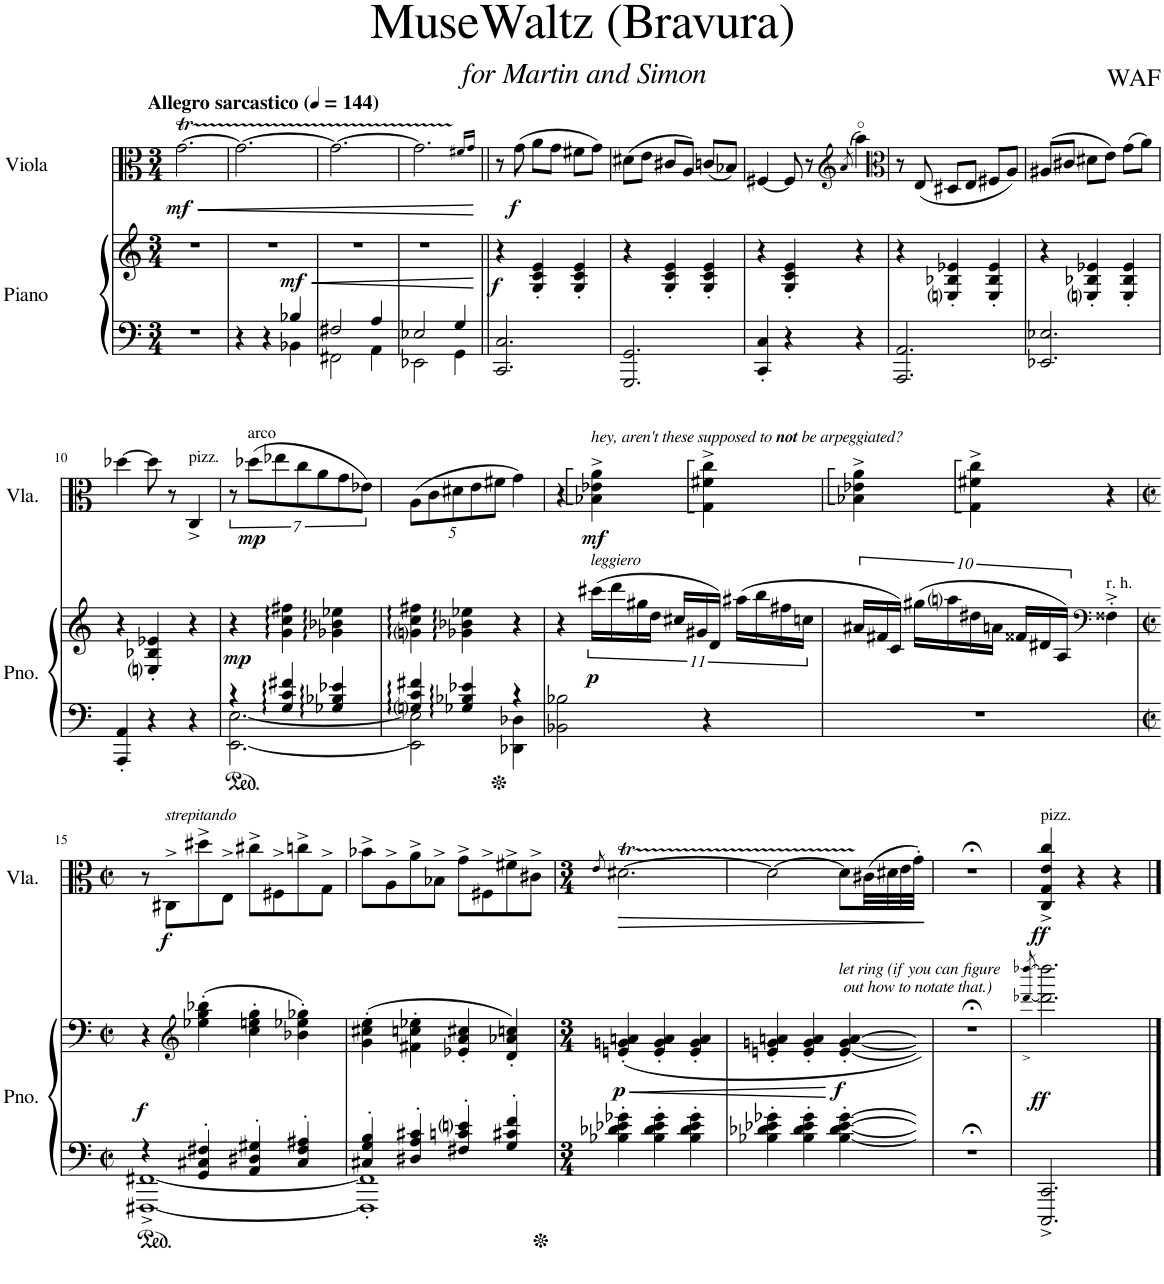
**kern	**kern	**dynam	**kern	**dynam
*part2	*part2	*part2	*part1	*part1
*staff3	*staff2	*staff2/3	*staff1	*staff1
*I"Piano	*	*	*I"Viola	*
*I'Pno.	*	*	*I'Vla.	*
*clefF4	*clefG2	*	*clefC3	*
*k[]	*k[]	*	*k[]	*
*M3/4	*M3/4	*	*M3/4	*
*MM144	*MM144	*	*MM144	*
=1	=1	=1	=1	=1
!	!	!	!LO:TX:a:B:t=Allegro sarcastico	!
!	!	!	!	!LO:HP:b
!	!	!	!	!LO:DY:n=1:b
2.r	2.r	.	[2.gT\	< mf
=2	=2	=2	=2	=2
*^	*	*	*	*
4r	2ryy	2.r	.	2.g\_	.
4r	.	.	.	.	.
!	!	!	!LO:DY:a=2	!	!
4B-X/	4BB-X\	.	mf	.	.
=3	=3	=3	=3	=3	=3
2F#X/	2FF#X\	2.r	.	2.g\_	.
4A/	4AA\	.	.	.	.
=4	=4	=4	=4	=4	=4
2E-X/	2EE-X\	2.r	.	2.gTTT\]	.
4G/	4GG\	.	.	.	.
*v	*v	*	*	*	*
.	.	.	16qf#X/LL	.
.	.	.	16qg/JJ	.
.	.	.	.	[
=5||	=5||	=5||	=5||	=5||
!	!	!LO:DY:b	!	!
2.CC/ 2.C/	4r	f	8r	.
!	!	!	!	!LO:DY:b
.	.	.	(8g\	f
.	4G/' 4c/' 4e/'	.	8a\L	.
.	.	.	8g\J	.
.	4G/' 4c/' 4e/'	.	8f#X\L	.
.	.	.	8g\J)	.
=6	=6	=6	=6	=6
2.GGG/ 2.GG/	4r	.	(8d#X\L	.
.	.	.	8e\J	.
.	4G/' 4c/' 4e/'	.	8c#X/L	.
.	.	.	8A/J)	.
.	4G/' 4c/' 4e/'	.	(8cn/L	.
.	.	.	8B-X/J)	.
=7	=7	=7	=7	=7
4CC/' 4C/'	4r	.	[4F#X/	.
4r	4G/' 4c/' 4e/'	.	8F#/]	.
.	.	.	8r	.
*	*	*	*clefG2	*
.	.	.	(>8qa/	.
4r	4r	.	4aa\)	.
=8	=8	=8	=8	=8
*	*	*	*clefC3	*
2.AAA/ 2.AA/	4r	.	8r	.
.	.	.	(8E/	.
.	4Eni/' 4B-X/' 4e-X/'	.	8D#X/L	.
.	.	.	8E/J	.
.	4E/' 4B-/' 4e-/'	.	8F#X/L	.
.	.	.	8A/J)	.
=9	=9	=9	=9	=9
2.EE-X/ 2.E-X/	4r	.	(8A#X/L	.
.	.	.	8c#X/J	.
.	4Eni/' 4B-X/' 4e-X/'	.	8d#X\L	.
.	.	.	8e\J)	.
.	4E/' 4B-/' 4e-/'	.	(8g\L	.
.	.	.	8a\J)	.
!!LO:LB:g=z
=10	=10	=10	=10	=10
4AAA/' 4AA/'	4r	.	[4dd-X\	.
4r	4Eni/' 4B-X/' 4e-X/'	.	8dd-\]	.
.	.	.	8r	.
!	!	!	!LO:TX:a:t=pizz.	!
4r	4r	.	4C^/	.
=11	=11	=11	=11	=11
*^	*	*	*	*
!	!	!	!LO:DY:b	!	!
4r	[2.EE\ [2.E\	4r	mp	28%3r	.
!	!	!	!	!LO:TX:a:t=arco	!
!	!	!	!	!	!LO:DY:b
.	.	.	.	(28%3dd-X\L	mp
.	.	.	.	28%3ee-X\	.
4G/:: 4c/:: 4f#X/::	.	4g\:: 4cc\:: 4ff#X\::	.	.	.
.	.	.	.	28%3cc\	.
.	.	.	.	28%3a\	.
4G-X/:: 4B-X/:: 4e-X/::	.	4g-X\:: 4b-X\:: 4ee-X\::	.	.	.
.	.	.	.	28%3g\	.
.	.	.	.	28%3e-X\J)	.
=12	=12	=12	=12	=12	=12
*	*	*	*	*Xbrackettup	*
4Gni/:: 4c/:: 4f#X/::	2EE\] 2E\]	4gni\:: 4cc\:: 4ff#X\::	.	(10A\L	.
.	.	.	.	10c\	.
.	.	.	.	10d#X\	.
4G-X/:: 4B-X/:: 4e-X/::	.	4g-X\:: 4b-X\:: 4ee-X\::	.	.	.
.	.	.	.	10e\	.
.	.	.	.	10f#X\J	.
4r	4DD-X\ 4D-X\	4r	.	4g\)	.
*v	*v	*	*	*	*
=13	=13	=13	=13	=13
2BB-X\ 2B-X\	4r	.	4r	.
!	!	!	!LO:TX:a:i:t=hey, aren't these supposed to	!
!	!	!	!LO:TX:a:B:t=not	!
!	!	!	!LO:TX:a:t=be arpeggiated?	!
!	!LO:TX:a:i:t=leggiero	!	!	!
!	!	!LO:DY:b	!	!LO:DY:b
.	(22ccc#X\LL	p	4B-X\::^ 4e-X\::^ 4a\::^	mf
.	22ddd\	.	.	.
.	22gg#X\	.	.	.
.	22dd\JJ	.	.	.
.	22cc#X/LL	.	.	.
.	22g#X/	.	.	.
4r	.	.	4G\::^ 4f#X\::^ 4cc\::^	.
.	22d/JJ)	.	.	.
.	(22aa#X\LL	.	.	.
.	22bb\	.	.	.
.	22ff#X\	.	.	.
.	22ccn\JJ	.	.	.
=14	=14	=14	=14	=14
2.r	20a#X/LL	.	4B-X\::^ 4e-X\::^ 4a\::^	.
.	20f#X/	.	.	.
.	20c/JJ)	.	.	.
.	(20gg#X\LL	.	.	.
.	20aani\	.	.	.
.	20dd#X\	.	4G\::^ 4f#X\::^ 4cc\::^	.
.	20an\JJ	.	.	.
.	20f##X/LL	.	.	.
.	20d#X/	.	.	.
.	20A/JJ)	.	.	.
*	*clefF4	*	*	*
!	!LO:TX:a:t=r. h.	!	!	!
.	4F##X'^\	.	4r	.
!!LO:LB:g=z
=15	=15	=15	=15	=15
*M2/2	*M2/2	*	*M2/2	*
*met(c|)	*met(c|)	*	*met(c|)	*
*^	*	*	*	*
!	!	!	!LO:DY:a=2	!	!
4r	[1FFF#X^ [1FF#X^	4r	f	8r	.
!	!	!	!	!LO:TX:a:i:t=strepitando	!
!	!	!	!	!	!LO:DY:b
.	.	.	.	8C#X^\L	f
*	*	*clefG2	*	*	*
4GG/' 4C#X/' 4F#X/'	.	(4ee-X\' 4gg\' 4bb-X\'	.	8dd#X^\	.
.	.	.	.	8E^\J	.
4AA/' 4D#X/' 4G#X/'	.	4cc\' 4een\' 4gg\'	.	8cc#X^\L	.
.	.	.	.	8F#X^\	.
4C#/' 4F#/' 4A#X/'	.	4b-X\' 4ee-X\' 4gg-X\')	.	8ccn^\	.
.	.	.	.	8G^\J	.
=16	=16	=16	=16	=16	=16
4C#X/' 4G/' 4B/'	1FFF#]' 1FF#]'	(4g\' 4cc#X\' 4ee\'	.	8b-X^\L	.
.	.	.	.	8A^\	.
4D#X/' 4A/' 4c#X/'	.	4f#X\' 4ccn\' 4ee-X\'	.	8a^\	.
.	.	.	.	8B-X^\J	.
4F#X/' 4cn/' 4eni/'	.	4e-X/' 4a/' 4cc#X/'	.	8g^\L	.
.	.	.	.	8F#X^\	.
4G/' 4c#X/' 4f/'	.	4d/' 4a-X/' 4ccn/')	.	8f#X^\	.
.	.	.	.	8c#X^\J	.
*v	*v	*	*	*	*
=17	=17	=17	=17	=17
*M3/4	*M3/4	*	*M3/4	*
.	.	.	8qe/	.
!	!	!LO:HP:b	!	!
!	!	!LO:DY:n=1:b	!	!
4B-X\' 4d-X\' 4e-X\' 4g-X\'	(4en/' 4gn/' 4an/'	< p	[2.d#Xt\	.
4B-\' 4d-\' 4e-\' 4g-\'	4e/' 4g/' 4a/'	.	.	.
4B-\' 4d-\' 4e-\' 4g-\'	4e/' 4g/' 4a/'	.	.	.
=18	=18	=18	=18	=18
4B-X\' 4d-X\' 4e-X\' 4g-X\'	4en/' 4gn/' 4an/'	.	2d#\_	.
4B-\' 4d-\' 4e-\' 4g-\'	4e/' 4g/' 4a/'	.	.	.
!	!LO:TX:a:i:t=let ring (if you can figure	!	!	!
!	!LO:TX:a:t=out how to notate that.)	!	!	!
!	!	!LO:DY:n=1:b	!	!
[4B-\' [4d-\' [4e-\' [4g-\'	[4e/' [4g/' [4a/'	[ f	8d#TTT\L]	.
.	.	.	(32c#X\LL	.
.	.	.	32d#X\	.
.	.	.	32e\	.
.	.	.	32g'\JJJ)	.
16qB-] 16qd-] 16qe-] 16qg-]	16qe] 16qg] 16qa])	.	.	.
=19	=19	=19	=19	=19
2.r;<	2.r;<	.	2.r;<	.
=20	=20	=20	=20	=20
.	[8qddd-X/^ [8qdddd-X/^	.	.	.
!	!	!	!LO:TX:a:t=pizz.	!
!	!	!LO:DY:b	!	!LO:DY:b
2.CCC/^ 2.CC/^	2.ddd-\] 2.dddd-\]	ff	4C/^ 4G/^ 4e/^ 4cc/^	ff
.	.	.	4r	.
.	.	.	4r	.
==	==	==	==	==
*-	*-	*-	*-	*-
